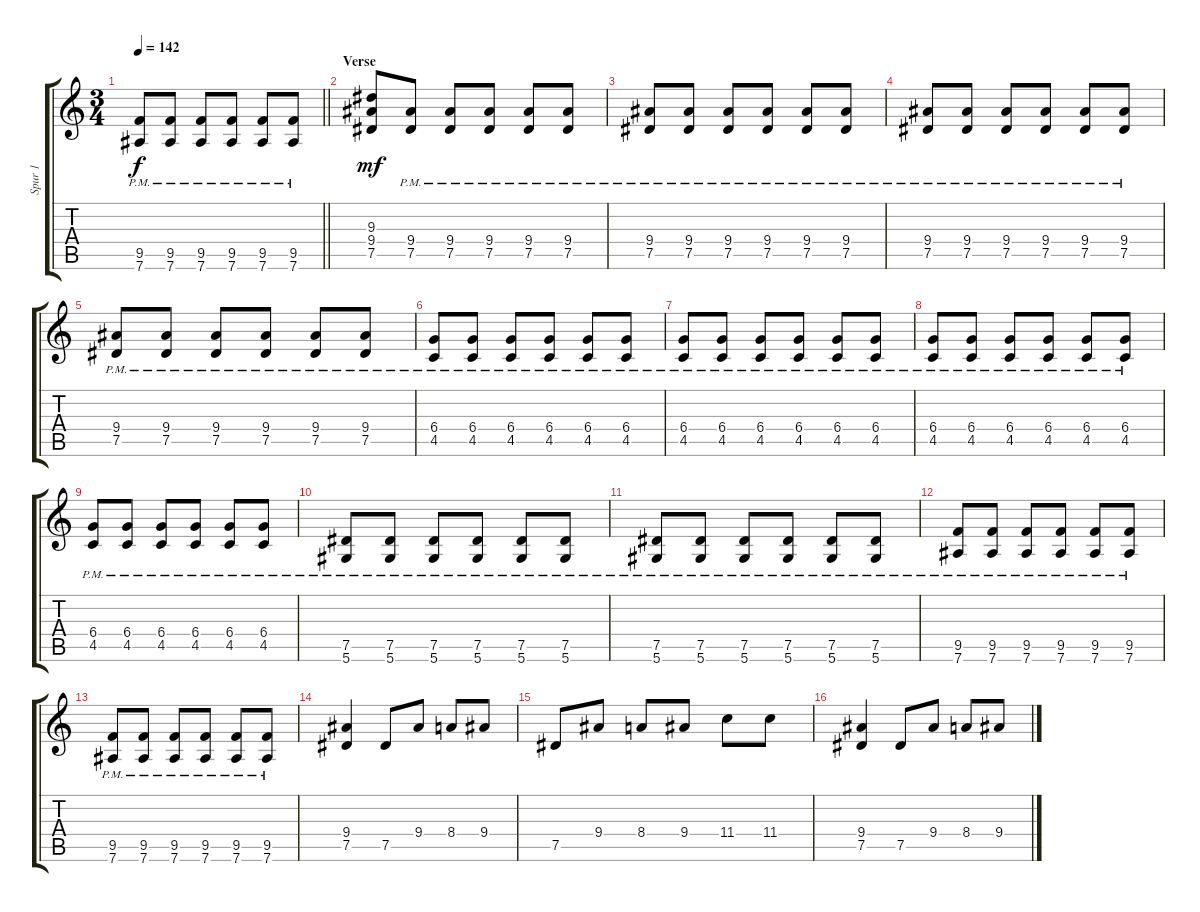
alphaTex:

\track ("Spur 1" "Spur 1") {instrument distortionguitar}
\staff {score tabs}
\tuning (Eb4 Bb3 Gb3 Db3 Ab2 Eb2) {hide}
\ts (3 4)
\tempo 142
\clef g2
\barLineRight lightlight
\ks c
(9.5{pm} 7.6{pm}).8{dy f} (9.5{pm} 7.6{pm}).8 (9.5{pm} 7.6{pm}).8 (9.5{pm} 7.6{pm}).8 (9.5{pm} 7.6{pm}).8 (9.5{pm} 7.6{pm}).8 |
\section ("" "Verse")
(9.3 9.4 7.5).8{dy mf} (9.4{pm} 7.5{pm}).8 (9.4{pm} 7.5{pm}).8 (9.4{pm} 7.5{pm}).8 (9.4{pm} 7.5{pm}).8 (9.4{pm} 7.5{pm}).8 |
(9.4{pm} 7.5{pm}).8 (9.4{pm} 7.5{pm}).8 (9.4{pm} 7.5{pm}).8 (9.4{pm} 7.5{pm}).8 (9.4{pm} 7.5{pm}).8 (9.4{pm} 7.5{pm}).8 |
(9.4{pm} 7.5{pm}).8 (9.4{pm} 7.5{pm}).8 (9.4{pm} 7.5{pm}).8 (9.4{pm} 7.5{pm}).8 (9.4{pm} 7.5{pm}).8 (9.4{pm} 7.5{pm}).8 |
(9.4{pm} 7.5{pm}).8 (9.4{pm} 7.5{pm}).8 (9.4{pm} 7.5{pm}).8 (9.4{pm} 7.5{pm}).8 (9.4{pm} 7.5{pm}).8 (9.4{pm} 7.5{pm}).8 |
(6.4{pm} 4.5{pm}).8 (6.4{pm} 4.5{pm}).8 (6.4{pm} 4.5{pm}).8 (6.4{pm} 4.5{pm}).8 (6.4{pm} 4.5{pm}).8 (6.4{pm} 4.5{pm}).8 |
(6.4{pm} 4.5{pm}).8 (6.4{pm} 4.5{pm}).8 (6.4{pm} 4.5{pm}).8 (6.4{pm} 4.5{pm}).8 (6.4{pm} 4.5{pm}).8 (6.4{pm} 4.5{pm}).8 |
(6.4{pm} 4.5{pm}).8 (6.4{pm} 4.5{pm}).8 (6.4{pm} 4.5{pm}).8 (6.4{pm} 4.5{pm}).8 (6.4{pm} 4.5{pm}).8 (6.4{pm} 4.5{pm}).8 |
(6.4{pm} 4.5{pm}).8 (6.4{pm} 4.5{pm}).8 (6.4{pm} 4.5{pm}).8 (6.4{pm} 4.5{pm}).8 (6.4{pm} 4.5{pm}).8 (6.4{pm} 4.5{pm}).8 |
(7.5{pm} 5.6{pm}).8 (7.5{pm} 5.6{pm}).8 (7.5{pm} 5.6{pm}).8 (7.5{pm} 5.6{pm}).8 (7.5{pm} 5.6{pm}).8 (7.5{pm} 5.6{pm}).8 |
(7.5{pm} 5.6{pm}).8 (7.5{pm} 5.6{pm}).8 (7.5{pm} 5.6{pm}).8 (7.5{pm} 5.6{pm}).8 (7.5{pm} 5.6{pm}).8 (7.5{pm} 5.6{pm}).8 |
(9.5{pm} 7.6{pm}).8 (9.5{pm} 7.6{pm}).8 (9.5{pm} 7.6{pm}).8 (9.5{pm} 7.6{pm}).8 (9.5{pm} 7.6{pm}).8 (9.5{pm} 7.6{pm}).8 |
(9.5{pm} 7.6{pm}).8 (9.5{pm} 7.6{pm}).8 (9.5{pm} 7.6{pm}).8 (9.5{pm} 7.6{pm}).8 (9.5{pm} 7.6{pm}).8 (9.5{pm} 7.6{pm}).8 |
(9.4 7.5).4 7.5.8 9.4.8 8.4.8 9.4.8 |
7.5.8 9.4.8 8.4.8 9.4.8 11.4.8 11.4.8 |
(9.4 7.5).4 7.5.8 9.4.8 8.4.8 9.4.8
